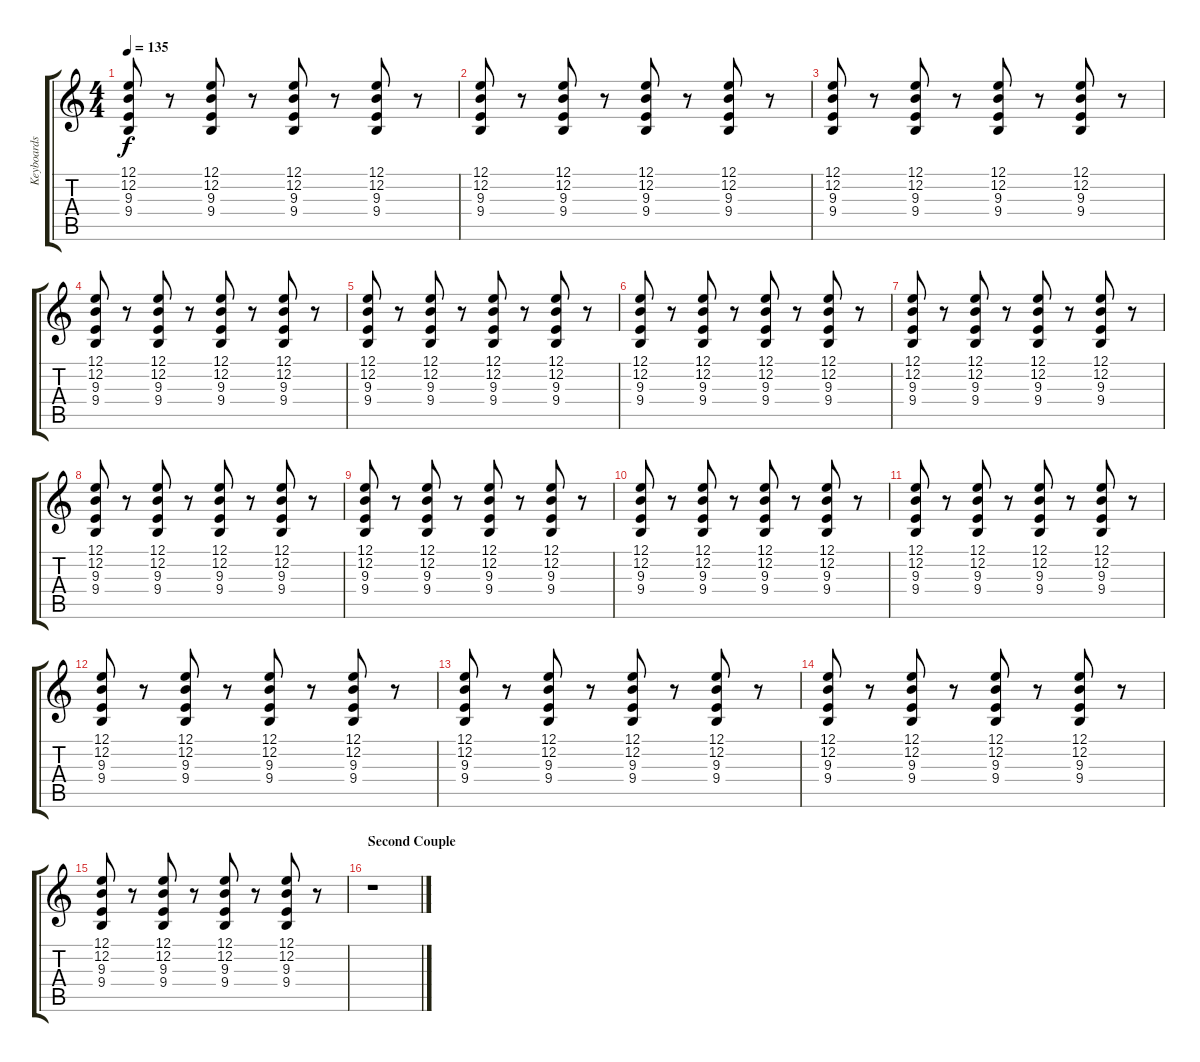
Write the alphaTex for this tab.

\track ("Keyboards" "Keyboards") {instrument lead1square}
\staff {score tabs}
\tuning (E4 B3 G3 D3 A2 E2) {hide}
\ts (4 4)
\tempo 135
\clef g2
\ks c
(12.1 12.2 9.3 9.4).8{dy f} r.8 (12.1 12.2 9.3 9.4).8 r.8 (12.1 12.2 9.3 9.4).8 r.8 (12.1 12.2 9.3 9.4).8 r.8 |
(12.1 12.2 9.3 9.4).8 r.8 (12.1 12.2 9.3 9.4).8 r.8 (12.1 12.2 9.3 9.4).8 r.8 (12.1 12.2 9.3 9.4).8 r.8 |
(12.1 12.2 9.3 9.4).8 r.8 (12.1 12.2 9.3 9.4).8 r.8 (12.1 12.2 9.3 9.4).8 r.8 (12.1 12.2 9.3 9.4).8 r.8 |
(12.1 12.2 9.3 9.4).8 r.8 (12.1 12.2 9.3 9.4).8 r.8 (12.1 12.2 9.3 9.4).8 r.8 (12.1 12.2 9.3 9.4).8 r.8 |
(12.1 12.2 9.3 9.4).8 r.8 (12.1 12.2 9.3 9.4).8 r.8 (12.1 12.2 9.3 9.4).8 r.8 (12.1 12.2 9.3 9.4).8 r.8 |
(12.1 12.2 9.3 9.4).8 r.8 (12.1 12.2 9.3 9.4).8 r.8 (12.1 12.2 9.3 9.4).8 r.8 (12.1 12.2 9.3 9.4).8 r.8 |
(12.1 12.2 9.3 9.4).8 r.8 (12.1 12.2 9.3 9.4).8 r.8 (12.1 12.2 9.3 9.4).8 r.8 (12.1 12.2 9.3 9.4).8 r.8 |
(12.1 12.2 9.3 9.4).8 r.8 (12.1 12.2 9.3 9.4).8 r.8 (12.1 12.2 9.3 9.4).8 r.8 (12.1 12.2 9.3 9.4).8 r.8 |
(12.1 12.2 9.3 9.4).8 r.8 (12.1 12.2 9.3 9.4).8 r.8 (12.1 12.2 9.3 9.4).8 r.8 (12.1 12.2 9.3 9.4).8 r.8 |
(12.1 12.2 9.3 9.4).8 r.8 (12.1 12.2 9.3 9.4).8 r.8 (12.1 12.2 9.3 9.4).8 r.8 (12.1 12.2 9.3 9.4).8 r.8 |
(12.1 12.2 9.3 9.4).8 r.8 (12.1 12.2 9.3 9.4).8 r.8 (12.1 12.2 9.3 9.4).8 r.8 (12.1 12.2 9.3 9.4).8 r.8 |
(12.1 12.2 9.3 9.4).8 r.8 (12.1 12.2 9.3 9.4).8 r.8 (12.1 12.2 9.3 9.4).8 r.8 (12.1 12.2 9.3 9.4).8 r.8 |
(12.1 12.2 9.3 9.4).8 r.8 (12.1 12.2 9.3 9.4).8 r.8 (12.1 12.2 9.3 9.4).8 r.8 (12.1 12.2 9.3 9.4).8 r.8 |
(12.1 12.2 9.3 9.4).8 r.8 (12.1 12.2 9.3 9.4).8 r.8 (12.1 12.2 9.3 9.4).8 r.8 (12.1 12.2 9.3 9.4).8 r.8 |
(12.1 12.2 9.3 9.4).8 r.8 (12.1 12.2 9.3 9.4).8 r.8 (12.1 12.2 9.3 9.4).8 r.8 (12.1 12.2 9.3 9.4).8 r.8 |
\section ("" "Second Couple")
r.1
